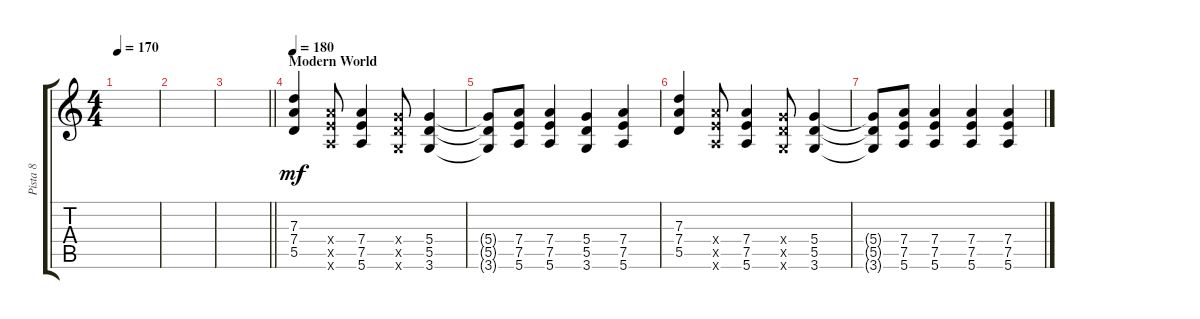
\track ("Pista 8" "Pista 8") {instrument acousticguitarsteel}
\staff {score tabs}
\tuning (E4 B3 G3 D3 A2 E2) {hide}
\ts (4 4)
\tempo 170
\clef g2
\ks c
|
|
\barLineRight lightlight
|
\section ("" "Modern World")
\tempo 180
(7.3 7.4 5.5).4{dy mf instrument electricguitarclean} (7.4{x} 7.5{x} 5.6{x}).8 (7.4 7.5 5.6).4 (5.4{x} 5.5{x} 3.6{x}).8 (5.4 5.5 3.6).4 |
(5.4{t} 5.5{t} 3.6{t}).8 (7.4 7.5 5.6).8 (7.4 7.5 5.6).4 (5.4 5.5 3.6).4 (7.4 7.5 5.6).4 |
(7.3 7.4 5.5).4 (7.4{x} 7.5{x} 5.6{x}).8 (7.4 7.5 5.6).4 (5.4{x} 5.5{x} 3.6{x}).8 (5.4 5.5 3.6).4 |
(5.4{t} 5.5{t} 3.6{t}).8 (7.4 7.5 5.6).8 (7.4 7.5 5.6).4 (7.4 7.5 5.6).4 (7.4 7.5 5.6).4
